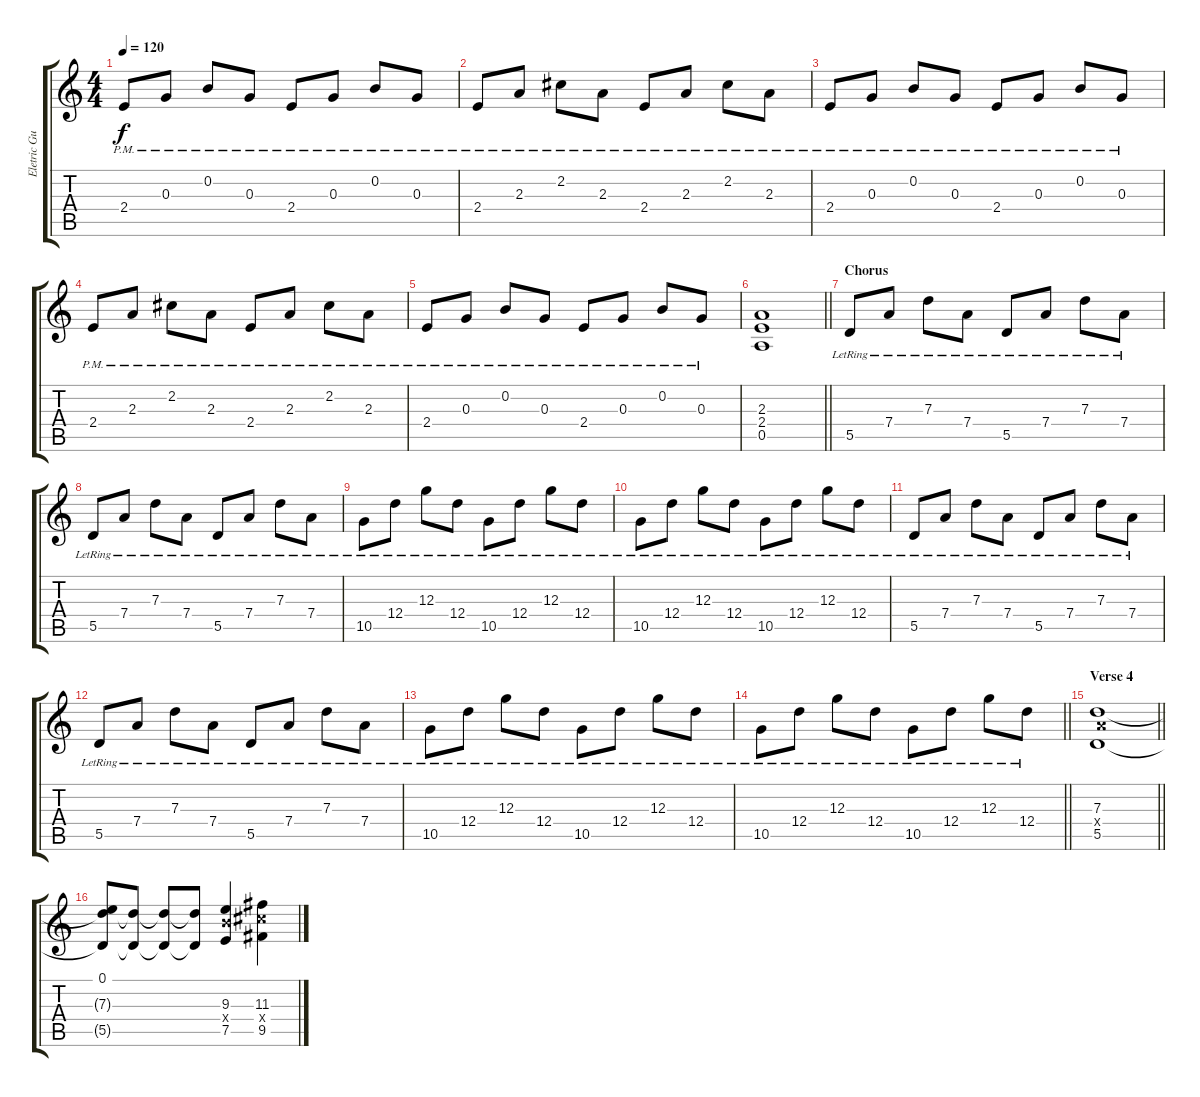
\track ("Eletric Guitar Clean" "Eletric Gu") {instrument electricguitarclean}
\staff {score tabs}
\tuning (E4 B3 G3 D3 A2 E2) {hide}
\ts (4 4)
\tempo 120
\clef g2
\ks c
2.4{pm}.8{dy f} 0.3{pm}.8 0.2{pm}.8 0.3{pm}.8 2.4{pm}.8 0.3{pm}.8 0.2{pm}.8 0.3{pm}.8 |
2.4{pm}.8 2.3{pm}.8 2.2{pm}.8 2.3{pm}.8 2.4{pm}.8 2.3{pm}.8 2.2{pm}.8 2.3{pm}.8 |
2.4{pm}.8 0.3{pm}.8 0.2{pm}.8 0.3{pm}.8 2.4{pm}.8 0.3{pm}.8 0.2{pm}.8 0.3{pm}.8 |
2.4{pm}.8 2.3{pm}.8 2.2{pm}.8 2.3{pm}.8 2.4{pm}.8 2.3{pm}.8 2.2{pm}.8 2.3{pm}.8 |
2.4{pm}.8 0.3{pm}.8 0.2{pm}.8 0.3{pm}.8 2.4{pm}.8 0.3{pm}.8 0.2{pm}.8 0.3{pm}.8 |
\barLineRight lightlight
(2.3 2.4 0.5).1 |
\section ("" "Chorus")
5.5{lr}.8 7.4{lr}.8 7.3{lr}.8 7.4{lr}.8 5.5{lr}.8 7.4{lr}.8 7.3{lr}.8 7.4{lr}.8 |
5.5{lr}.8 7.4{lr}.8 7.3{lr}.8 7.4{lr}.8 5.5{lr}.8 7.4{lr}.8 7.3{lr}.8 7.4{lr}.8 |
10.5{lr}.8 12.4{lr}.8 12.3{lr}.8 12.4{lr}.8 10.5{lr}.8 12.4{lr}.8 12.3{lr}.8 12.4{lr}.8 |
10.5{lr}.8 12.4{lr}.8 12.3{lr}.8 12.4{lr}.8 10.5{lr}.8 12.4{lr}.8 12.3{lr}.8 12.4{lr}.8 |
5.5{lr}.8 7.4{lr}.8 7.3{lr}.8 7.4{lr}.8 5.5{lr}.8 7.4{lr}.8 7.3{lr}.8 7.4{lr}.8 |
5.5{lr}.8 7.4{lr}.8 7.3{lr}.8 7.4{lr}.8 5.5{lr}.8 7.4{lr}.8 7.3{lr}.8 7.4{lr}.8 |
10.5{lr}.8 12.4{lr}.8 12.3{lr}.8 12.4{lr}.8 10.5{lr}.8 12.4{lr}.8 12.3{lr}.8 12.4{lr}.8 |
\barLineRight lightlight
10.5{lr}.8 12.4{lr}.8 12.3{lr}.8 12.4{lr}.8 10.5{lr}.8 12.4{lr}.8 12.3{lr}.8 12.4{lr}.8 |
\section ("" "Verse 4")
\barLineRight lightlight
(7.3 7.4{x} 5.5).1{volume 14 instrument distortionguitar} |
(0.1 7.3{t} 5.5{t}).8 (7.3{t} 5.5{t}).8 (7.3{t} 5.5{t}).8 (7.3{t} 5.5{t}).8 (9.3 9.4{x} 7.5).4 (11.3 11.4{x} 9.5).4
